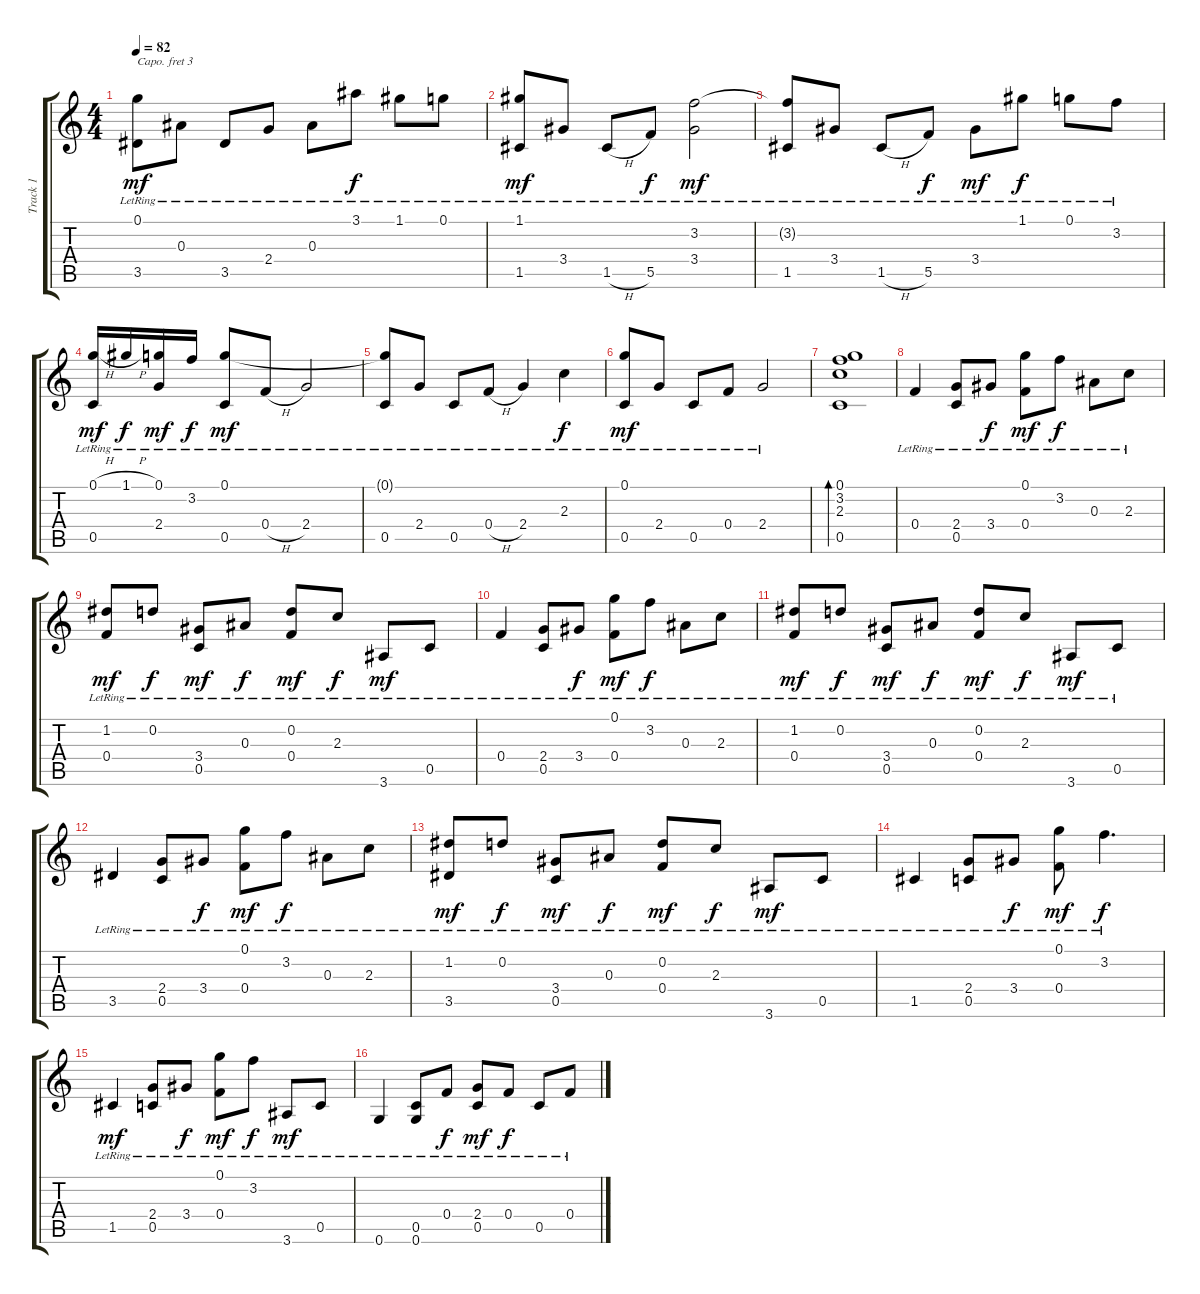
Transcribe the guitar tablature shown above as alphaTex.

\track ("Track 1" "Track 1") {instrument acousticguitarsteel}
\staff {score tabs}
\capo 3
\tuning (E4 B3 G3 D3 A2 E2) {hide}
\ts (4 4)
\tempo 82
\clef g2
\ks c
(0.1{t} 3.5{lr}).8{dy mf} 0.3{lr}.8 3.5{lr}.8 2.4{lr}.8 0.3{lr}.8 3.1{lr}.8{dy f} 1.1{lr}.8 0.1{lr}.8 |
(1.1{lr} 1.5{lr}).8{dy mf} 3.4{lr}.8 1.5{h lr}.8 5.5{lr}.8{dy f} (3.2{lr} 3.4{lr}).2{dy mf} |
(3.2{t} 1.5{lr}).8 3.4{lr}.8 1.5{h lr}.8 5.5{lr}.8{dy f} 3.4{lr}.8{dy mf} 1.1{lr}.8{dy f} 0.1{lr}.8 3.2{lr}.8 |
(0.1{h lr} 0.5{lr}).16{dy mf} 1.1{h lr}.16{dy f} (0.1{lr} 2.4{lr}).16{dy mf} 3.2{lr}.16{dy f} (0.1{lr} 0.5{lr}).8{dy mf} 0.4{h lr}.8 2.4{lr}.2 |
(0.1{t} 0.5{lr}).8 2.4{lr}.8 0.5{lr}.8 0.4{h lr}.8 2.4{lr}.4 2.3{lr}.4{dy f} |
(0.1{lr} 0.5{lr}).8{dy mf} 2.4{lr}.8 0.5{lr}.8 0.4{lr}.8 2.4{lr}.2 |
(0.1 3.2 2.3 0.5).1{bd 120} |
0.4{lr}.4 (2.4{lr} 0.5{lr}).8 3.4{lr}.8{dy f} (0.1{lr} 0.4{lr}).8{dy mf} 3.2{lr}.8{dy f} 0.3{lr}.8 2.3{lr}.8 |
(1.2{lr} 0.4{lr}).8{dy mf} 0.2{lr}.8{dy f} (3.4{lr} 0.5{lr}).8{dy mf} 0.3{lr}.8{dy f} (0.2{lr} 0.4{lr}).8{dy mf} 2.3{lr}.8{dy f} 3.6{lr}.8{dy mf} 0.5{lr}.8 |
0.4{lr}.4 (2.4{lr} 0.5{lr}).8 3.4{lr}.8{dy f} (0.1{lr} 0.4{lr}).8{dy mf} 3.2{lr}.8{dy f} 0.3{lr}.8 2.3{lr}.8 |
(1.2{lr} 0.4{lr}).8{dy mf} 0.2{lr}.8{dy f} (3.4{lr} 0.5{lr}).8{dy mf} 0.3{lr}.8{dy f} (0.2{lr} 0.4{lr}).8{dy mf} 2.3{lr}.8{dy f} 3.6{lr}.8{dy mf} 0.5{lr}.8 |
3.5{lr}.4 (2.4{lr} 0.5{lr}).8 3.4{lr}.8{dy f} (0.1{lr} 0.4{lr}).8{dy mf} 3.2{lr}.8{dy f} 0.3{lr}.8 2.3{lr}.8 |
(1.2{lr} 3.5{lr}).8{dy mf} 0.2{lr}.8{dy f} (3.4{lr} 0.5{lr}).8{dy mf} 0.3{lr}.8{dy f} (0.2{lr} 0.4{lr}).8{dy mf} 2.3{lr}.8{dy f} 3.6{lr}.8{dy mf} 0.5{lr}.8 |
1.5{lr}.4 (2.4{lr} 0.5{lr}).8 3.4{lr}.8{dy f} (0.1{lr} 0.4{lr}).8{dy mf} 3.2{lr}.4{d dy f} |
1.5{lr}.4{dy mf} (2.4{lr} 0.5{lr}).8 3.4{lr}.8{dy f} (0.1{lr} 0.4{lr}).8{dy mf} 3.2{lr}.8{dy f} 3.6{lr}.8{dy mf} 0.5{lr}.8 |
0.6{lr}.4 (0.5{lr} 0.6{lr}).8 0.4{lr}.8{dy f} (2.4{lr} 0.5{lr}).8{dy mf} 0.4{lr}.8{dy f} 0.5{lr}.8 0.4{lr}.8
